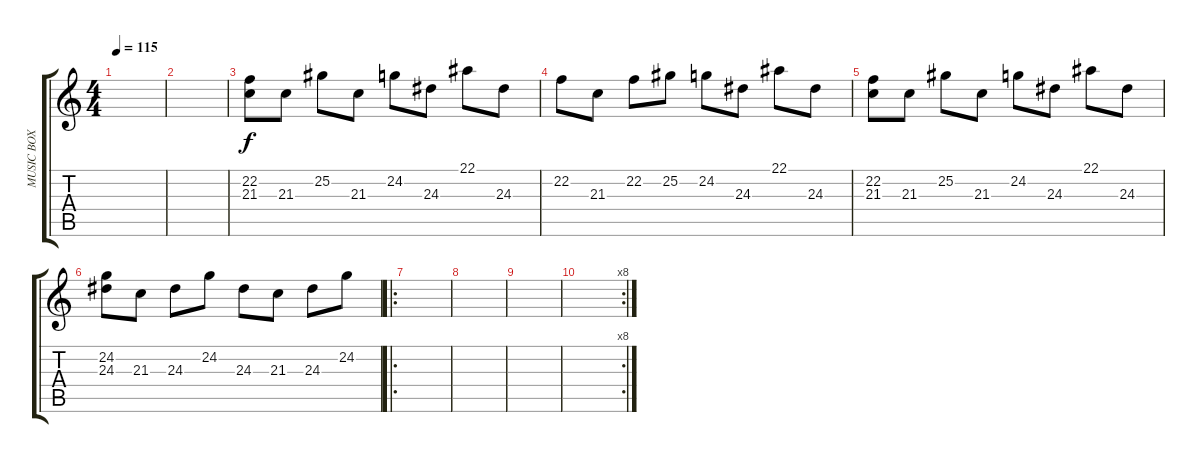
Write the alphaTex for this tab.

\track ("MUSIC BOX" "MUSIC BOX") {instrument musicbox}
\staff {score tabs}
\tuning (C4 G3 Eb3 Bb2 F2 C2) {hide}
\ts (4 4)
\tempo 115
\clef g2
\ks c
|
|
(22.2 21.3).8 21.3.8 25.2.8 21.3.8 24.2.8 24.3.8 22.1.8 24.3.8 |
22.2.8 21.3.8 22.2.8 25.2.8 24.2.8 24.3.8 22.1.8 24.3.8 |
(22.2 21.3).8 21.3.8 25.2.8 21.3.8 24.2.8 24.3.8 22.1.8 24.3.8 |
(24.2 24.3).8 21.3.8 24.3.8 24.2.8 24.3.8 21.3.8 24.3.8 24.2.8 |
\ro
|
|
|
\rc 8
